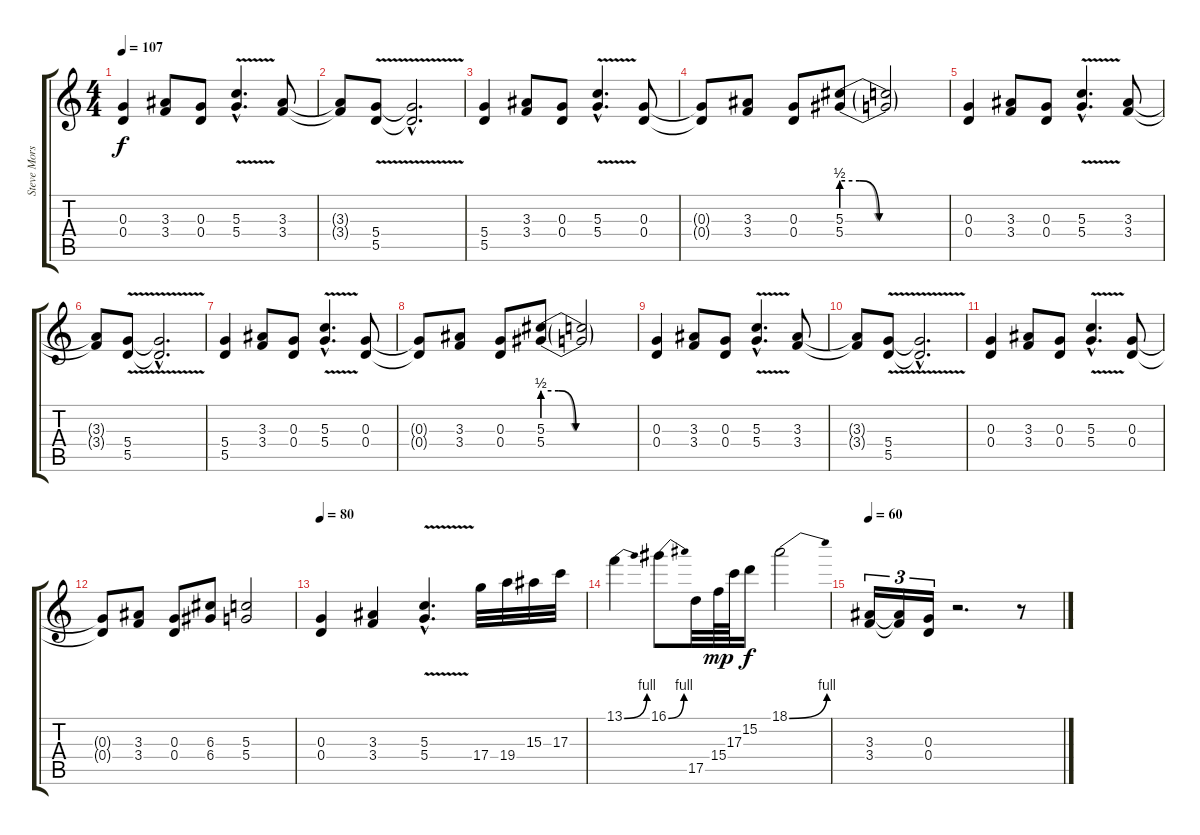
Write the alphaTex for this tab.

\track ("Steve Morse" "Steve Mors") {instrument distortionguitar}
\staff {score tabs}
\tuning (E4 B3 G3 D3 A2 E2) {hide}
\ts (4 4)
\tempo 107
\clef g2
\ks c
(0.3 0.4).4{dy f} (3.3 3.4).8 (0.3 0.4).8 (5.3{v hac} 5.4{hac}).4{d} (3.3 3.4).8 |
(3.3{t} 3.4{t}).8 (5.4 5.5{v}).8 (5.4{hac t} 5.5{hac t}).2{d} |
(5.4 5.5).4 (3.3 3.4).8 (0.3 0.4).8 (5.3{v hac} 5.4{v hac}).4{d} (0.3 0.4).8 |
(0.3{t} 0.4{t}).8 (3.3 3.4).8 (0.3 0.4).8 (5.3{be (custom 0 2 10 2 21 0 60 0)} 5.4{be (custom 0 2 10 2 20 0 60 0)}).8 (5.3{t} 5.4{t}).2 |
(0.3 0.4).4 (3.3 3.4).8 (0.3 0.4).8 (5.3{v hac} 5.4{hac}).4{d} (3.3 3.4).8 |
(3.3{t} 3.4{t}).8 (5.4 5.5{v}).8 (5.4{hac t} 5.5{hac t}).2{d} |
(5.4 5.5).4 (3.3 3.4).8 (0.3 0.4).8 (5.3{v hac} 5.4{v hac}).4{d} (0.3 0.4).8 |
(0.3{t} 0.4{t}).8 (3.3 3.4).8 (0.3 0.4).8 (5.3{be (custom 0 2 10 2 21 0 60 0)} 5.4{be (custom 0 2 10 2 20 0 60 0)}).8 (5.3{t} 5.4{t}).2 |
(0.3 0.4).4 (3.3 3.4).8 (0.3 0.4).8 (5.3{v hac} 5.4{hac}).4{d} (3.3 3.4).8 |
(3.3{t} 3.4{t}).8 (5.4 5.5{v}).8 (5.4{hac t} 5.5{hac t}).2{d} |
(0.3 0.4).4 (3.3 3.4).8 (0.3 0.4).8 (5.3{hac} 5.4{v hac}).4{d} (0.3 0.4).8 |
(0.3{t} 0.4{t}).8 (3.3 3.4).8 (0.3 0.4).8 (6.3 6.4).8 (5.3 5.4).2 |
\tempo 80
(0.3 0.4).4 (3.3 3.4).4 (5.3{v hac} 5.4{v hac}).4{d} 17.4.32 19.4.32 15.3.32 17.3.32 |
13.1{be (bend 0 0 60 4)}.4 16.1{be (bend 0 0 60 4)}.8 17.5.32 15.4.64{dy mp} 17.3.64 15.2.16{dy f} 18.1{be (bend 0 0 60 4)}.2 |
\tempo 60
(3.3 3.4).16{tu (3 2)} (3.3{t} 3.4{t}).16{tu (3 2)} (0.3 0.4).16{tu (3 2)} r.2{d} r.8
